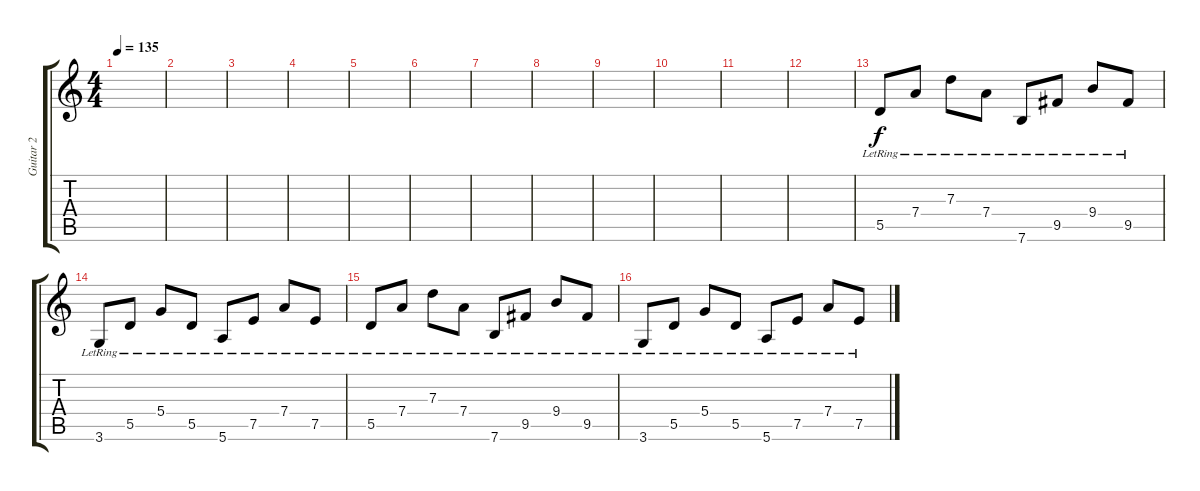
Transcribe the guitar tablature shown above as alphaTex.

\track ("Guitar 2" "Guitar 2") {instrument acousticguitarsteel}
\staff {score tabs}
\tuning (E4 B3 G3 D3 A2 E2) {hide}
\ts (4 4)
\tempo 135
\clef g2
\ks c
|
|
|
|
|
|
|
|
|
|
|
|
5.5{lr}.8 7.4{lr}.8 7.3{lr}.8 7.4{lr}.8 7.6{lr}.8 9.5{lr}.8 9.4{lr}.8 9.5{lr}.8 |
3.6{lr}.8 5.5{lr}.8 5.4{lr}.8 5.5{lr}.8 5.6{lr}.8 7.5{lr}.8 7.4{lr}.8 7.5{lr}.8 |
5.5{lr}.8 7.4{lr}.8 7.3{lr}.8 7.4{lr}.8 7.6{lr}.8 9.5{lr}.8 9.4{lr}.8 9.5{lr}.8 |
3.6{lr}.8 5.5{lr}.8 5.4{lr}.8 5.5{lr}.8 5.6{lr}.8 7.5{lr}.8 7.4{lr}.8 7.5{lr}.8
